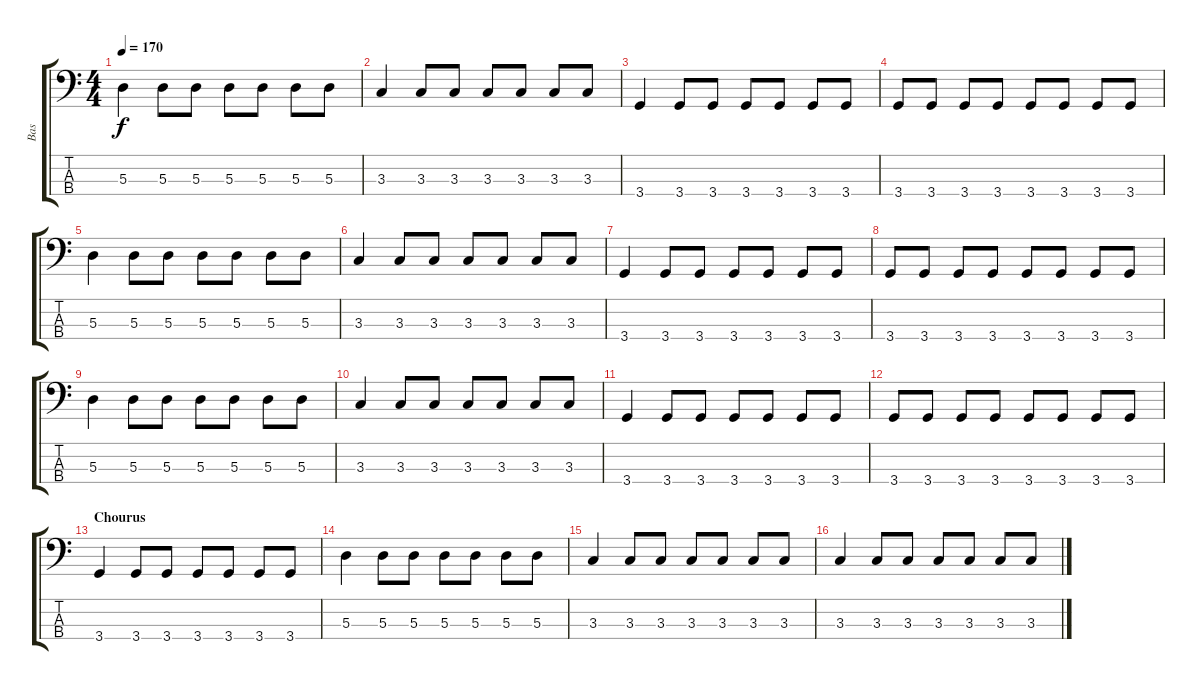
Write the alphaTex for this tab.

\track ("Bas" "Bas") {instrument electricbasspick}
\staff {score tabs}
\tuning (G2 D2 A1 E1) {hide}
\ts (4 4)
\tempo 170
\clef f4
\ks c
5.3.4{dy f} 5.3.8 5.3.8 5.3.8 5.3.8 5.3.8 5.3.8 |
3.3.4 3.3.8 3.3.8 3.3.8 3.3.8 3.3.8 3.3.8 |
3.4.4 3.4.8 3.4.8 3.4.8 3.4.8 3.4.8 3.4.8 |
3.4.8 3.4.8 3.4.8 3.4.8 3.4.8 3.4.8 3.4.8 3.4.8 |
5.3.4 5.3.8 5.3.8 5.3.8 5.3.8 5.3.8 5.3.8 |
3.3.4 3.3.8 3.3.8 3.3.8 3.3.8 3.3.8 3.3.8 |
3.4.4 3.4.8 3.4.8 3.4.8 3.4.8 3.4.8 3.4.8 |
3.4.8 3.4.8 3.4.8 3.4.8 3.4.8 3.4.8 3.4.8 3.4.8 |
5.3.4 5.3.8 5.3.8 5.3.8 5.3.8 5.3.8 5.3.8 |
3.3.4 3.3.8 3.3.8 3.3.8 3.3.8 3.3.8 3.3.8 |
3.4.4 3.4.8 3.4.8 3.4.8 3.4.8 3.4.8 3.4.8 |
3.4.8 3.4.8 3.4.8 3.4.8 3.4.8 3.4.8 3.4.8 3.4.8 |
\section ("" "Chourus")
3.4.4 3.4.8 3.4.8 3.4.8 3.4.8 3.4.8 3.4.8 |
5.3.4 5.3.8 5.3.8 5.3.8 5.3.8 5.3.8 5.3.8 |
3.3.4 3.3.8 3.3.8 3.3.8 3.3.8 3.3.8 3.3.8 |
3.3.4 3.3.8 3.3.8 3.3.8 3.3.8 3.3.8 3.3.8
